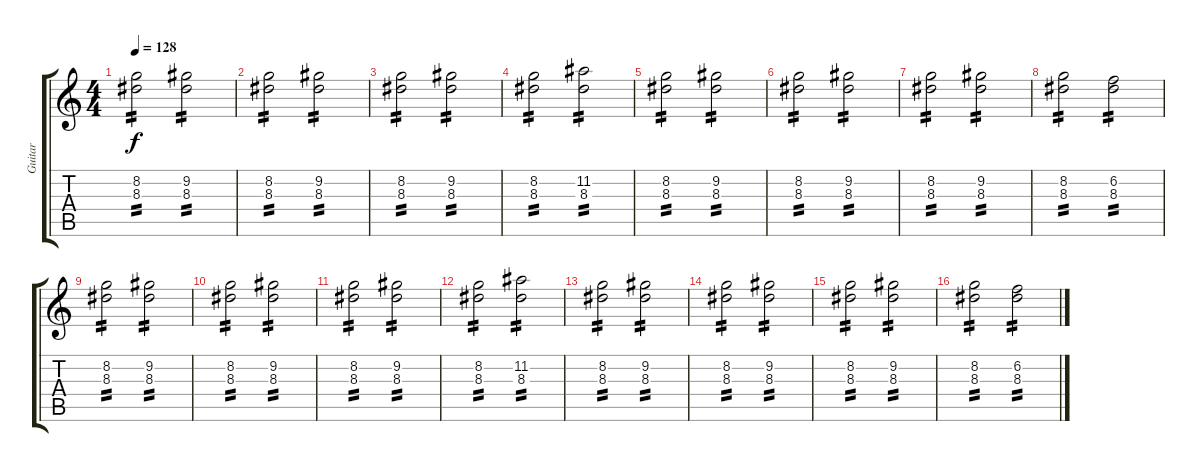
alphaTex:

\track ("Guitar" "Guitar") {instrument distortionguitar}
\staff {score tabs}
\tuning (E4 B3 G3 D3 A2 E2) {hide}
\ts (4 4)
\tempo 128
\clef g2
\ks c
(8.2 8.3).2{tp 2 dy f} (9.2 8.3).2{tp 2} |
(8.2 8.3).2{tp 2} (9.2 8.3).2{tp 2} |
(8.2 8.3).2{tp 2} (9.2 8.3).2{tp 2} |
(8.2 8.3).2{tp 2} (11.2 8.3).2{tp 2} |
(8.2 8.3).2{tp 2} (9.2 8.3).2{tp 2} |
(8.2 8.3).2{tp 2} (9.2 8.3).2{tp 2} |
(8.2 8.3).2{tp 2} (9.2 8.3).2{tp 2} |
(8.2 8.3).2{tp 2} (6.2 8.3).2{tp 2} |
(8.2 8.3).2{tp 2} (9.2 8.3).2{tp 2} |
(8.2 8.3).2{tp 2} (9.2 8.3).2{tp 2} |
(8.2 8.3).2{tp 2} (9.2 8.3).2{tp 2} |
(8.2 8.3).2{tp 2} (11.2 8.3).2{tp 2} |
(8.2 8.3).2{tp 2} (9.2 8.3).2{tp 2} |
(8.2 8.3).2{tp 2} (9.2 8.3).2{tp 2} |
(8.2 8.3).2{tp 2} (9.2 8.3).2{tp 2} |
(8.2 8.3).2{tp 2} (6.2 8.3).2{tp 2}
